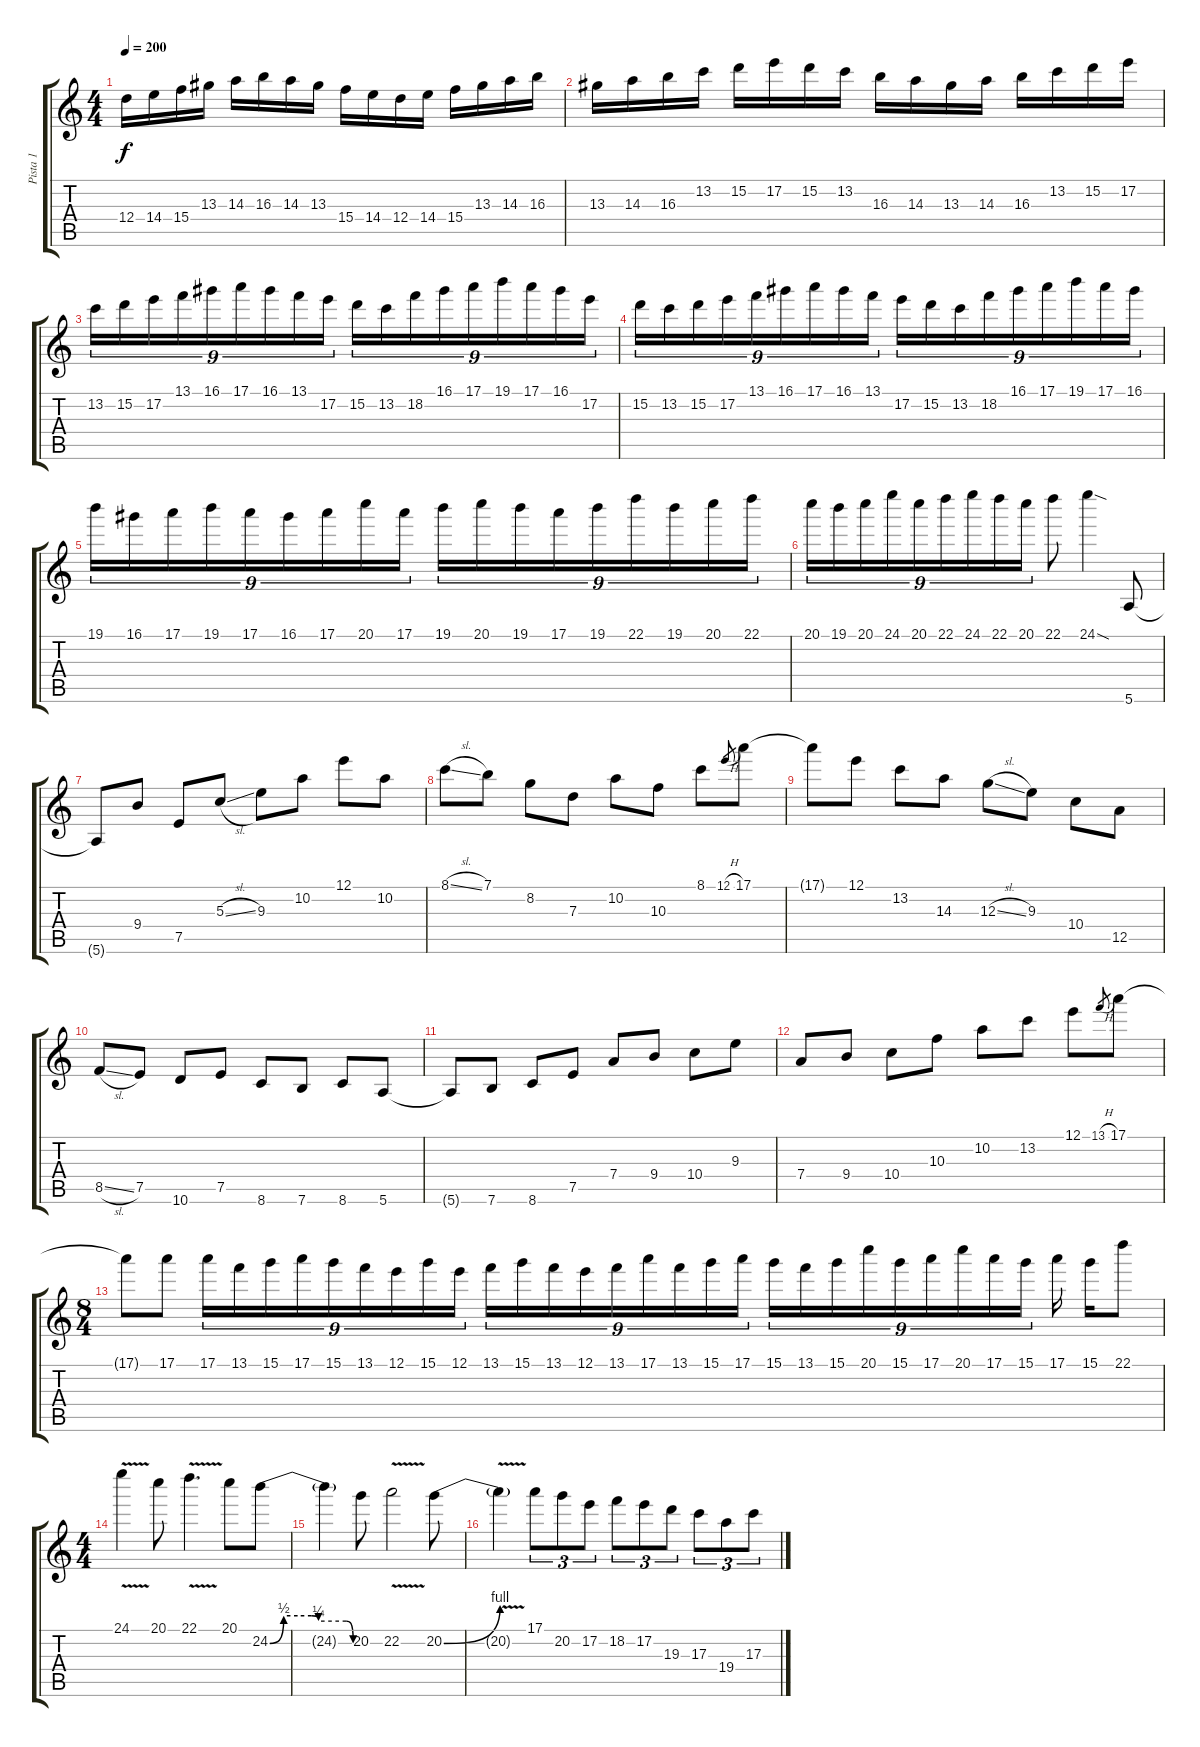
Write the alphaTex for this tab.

\track ("Pista 1" "Pista 1") {instrument distortionguitar}
\staff {score tabs}
\tuning (E4 B3 G3 D3 A2 E2) {hide}
\ts (4 4)
\tempo 200
\clef g2
\ks c
12.4.16{dy f} 14.4.16 15.4.16 13.3.16 14.3.16 16.3.16 14.3.16 13.3.16 15.4.16 14.4.16 12.4.16 14.4.16 15.4.16 13.3.16 14.3.16 16.3.16 |
13.3.16 14.3.16 16.3.16 13.2.16 15.2.16 17.2.16 15.2.16 13.2.16 16.3.16 14.3.16 13.3.16 14.3.16 16.3.16 13.2.16 15.2.16 17.2.16 |
13.2.16{tu (9 8)} 15.2.16{tu (9 8)} 17.2.16{tu (9 8)} 13.1.16{tu (9 8)} 16.1.16{tu (9 8)} 17.1.16{tu (9 8)} 16.1.16{tu (9 8)} 13.1.16{tu (9 8)} 17.2.16{tu (9 8)} 15.2.16{tu (9 8)} 13.2.16{tu (9 8)} 18.2.16{tu (9 8)} 16.1.16{tu (9 8)} 17.1.16{tu (9 8)} 19.1.16{tu (9 8)} 17.1.16{tu (9 8)} 16.1.16{tu (9 8)} 17.2.16{tu (9 8)} |
15.2.16{tu (9 8)} 13.2.16{tu (9 8)} 15.2.16{tu (9 8)} 17.2.16{tu (9 8)} 13.1.16{tu (9 8)} 16.1.16{tu (9 8)} 17.1.16{tu (9 8)} 16.1.16{tu (9 8)} 13.1.16{tu (9 8)} 17.2.16{tu (9 8)} 15.2.16{tu (9 8)} 13.2.16{tu (9 8)} 18.2.16{tu (9 8)} 16.1.16{tu (9 8)} 17.1.16{tu (9 8)} 19.1.16{tu (9 8)} 17.1.16{tu (9 8)} 16.1.16{tu (9 8)} |
19.1.16{tu (9 8)} 16.1.16{tu (9 8)} 17.1.16{tu (9 8)} 19.1.16{tu (9 8)} 17.1.16{tu (9 8)} 16.1.16{tu (9 8)} 17.1.16{tu (9 8)} 20.1.16{tu (9 8)} 17.1.16{tu (9 8)} 19.1.16{tu (9 8)} 20.1.16{tu (9 8)} 19.1.16{tu (9 8)} 17.1.16{tu (9 8)} 19.1.16{tu (9 8)} 22.1.16{tu (9 8)} 19.1.16{tu (9 8)} 20.1.16{tu (9 8)} 22.1.16{tu (9 8)} |
20.1.16{tu (9 8)} 19.1.16{tu (9 8)} 20.1.16{tu (9 8)} 24.1.16{tu (9 8)} 20.1.16{tu (9 8)} 22.1.16{tu (9 8)} 24.1.16{tu (9 8)} 22.1.16{tu (9 8)} 20.1.16{tu (9 8)} 22.1.8 24.1{sod}.4 5.6.8 |
5.6{t}.8 9.4.8 7.5.8 5.3{sl}.8 9.3.8 10.2.8 12.1.8 10.2.8 |
8.1{sl}.8 7.1.8 8.2.8 7.3.8 10.2.8 10.3.8 8.1.8 12.1{h}.8{gr} 17.1.8 |
17.1{t}.8 12.1.8 13.2.8 14.3.8 12.3{sl}.8 9.3.8 10.4.8 12.5.8 |
8.5{sl}.8 7.5.8 10.6.8 7.5.8 8.6.8 7.6.8 8.6.8 5.6.8 |
5.6{t}.8 7.6.8 8.6.8 7.5.8 7.4.8 9.4.8 10.4.8 9.3.8 |
7.4.8 9.4.8 10.4.8 10.3.8 10.2.8 13.2.8 12.1.8 13.1{h}.8{gr} 17.1.8 |
\ts (8 4)
17.1{t}.8 17.1.8 17.1.16{tu (9 8)} 13.1.16{tu (9 8)} 15.1.16{tu (9 8)} 17.1.16{tu (9 8)} 15.1.16{tu (9 8)} 13.1.16{tu (9 8)} 12.1.16{tu (9 8)} 15.1.16{tu (9 8)} 12.1.16{tu (9 8)} 13.1.16{tu (9 8)} 15.1.16{tu (9 8)} 13.1.16{tu (9 8)} 12.1.16{tu (9 8)} 13.1.16{tu (9 8)} 17.1.16{tu (9 8)} 13.1.16{tu (9 8)} 15.1.16{tu (9 8)} 17.1.16{tu (9 8)} 15.1.16{tu (9 8)} 13.1.16{tu (9 8)} 15.1.16{tu (9 8)} 20.1.16{tu (9 8)} 15.1.16{tu (9 8)} 17.1.16{tu (9 8)} 20.1.16{tu (9 8)} 17.1.16{tu (9 8)} 15.1.16{tu (9 8)} 17.1.16 15.1.16 22.1.8 |
\ts (4 4)
24.1{v}.4 20.1.8 22.1{v}.4{d} 20.1.8 24.2{be (custom 0 0 10 2 20 2 30 2 35 1 55 1 60 0)}.8 |
24.2{t}.4 20.2.8 22.2{v}.2 20.2{be (bend 0 0 60 4)}.8 |
20.2{v t}.4 17.1.8{tu (3 2)} 20.2.8{tu (3 2)} 17.2.8{tu (3 2)} 18.2.8{tu (3 2)} 17.2.8{tu (3 2)} 19.3.8{tu (3 2)} 17.3.8{tu (3 2)} 19.4.8{tu (3 2)} 17.3.8{tu (3 2)}
